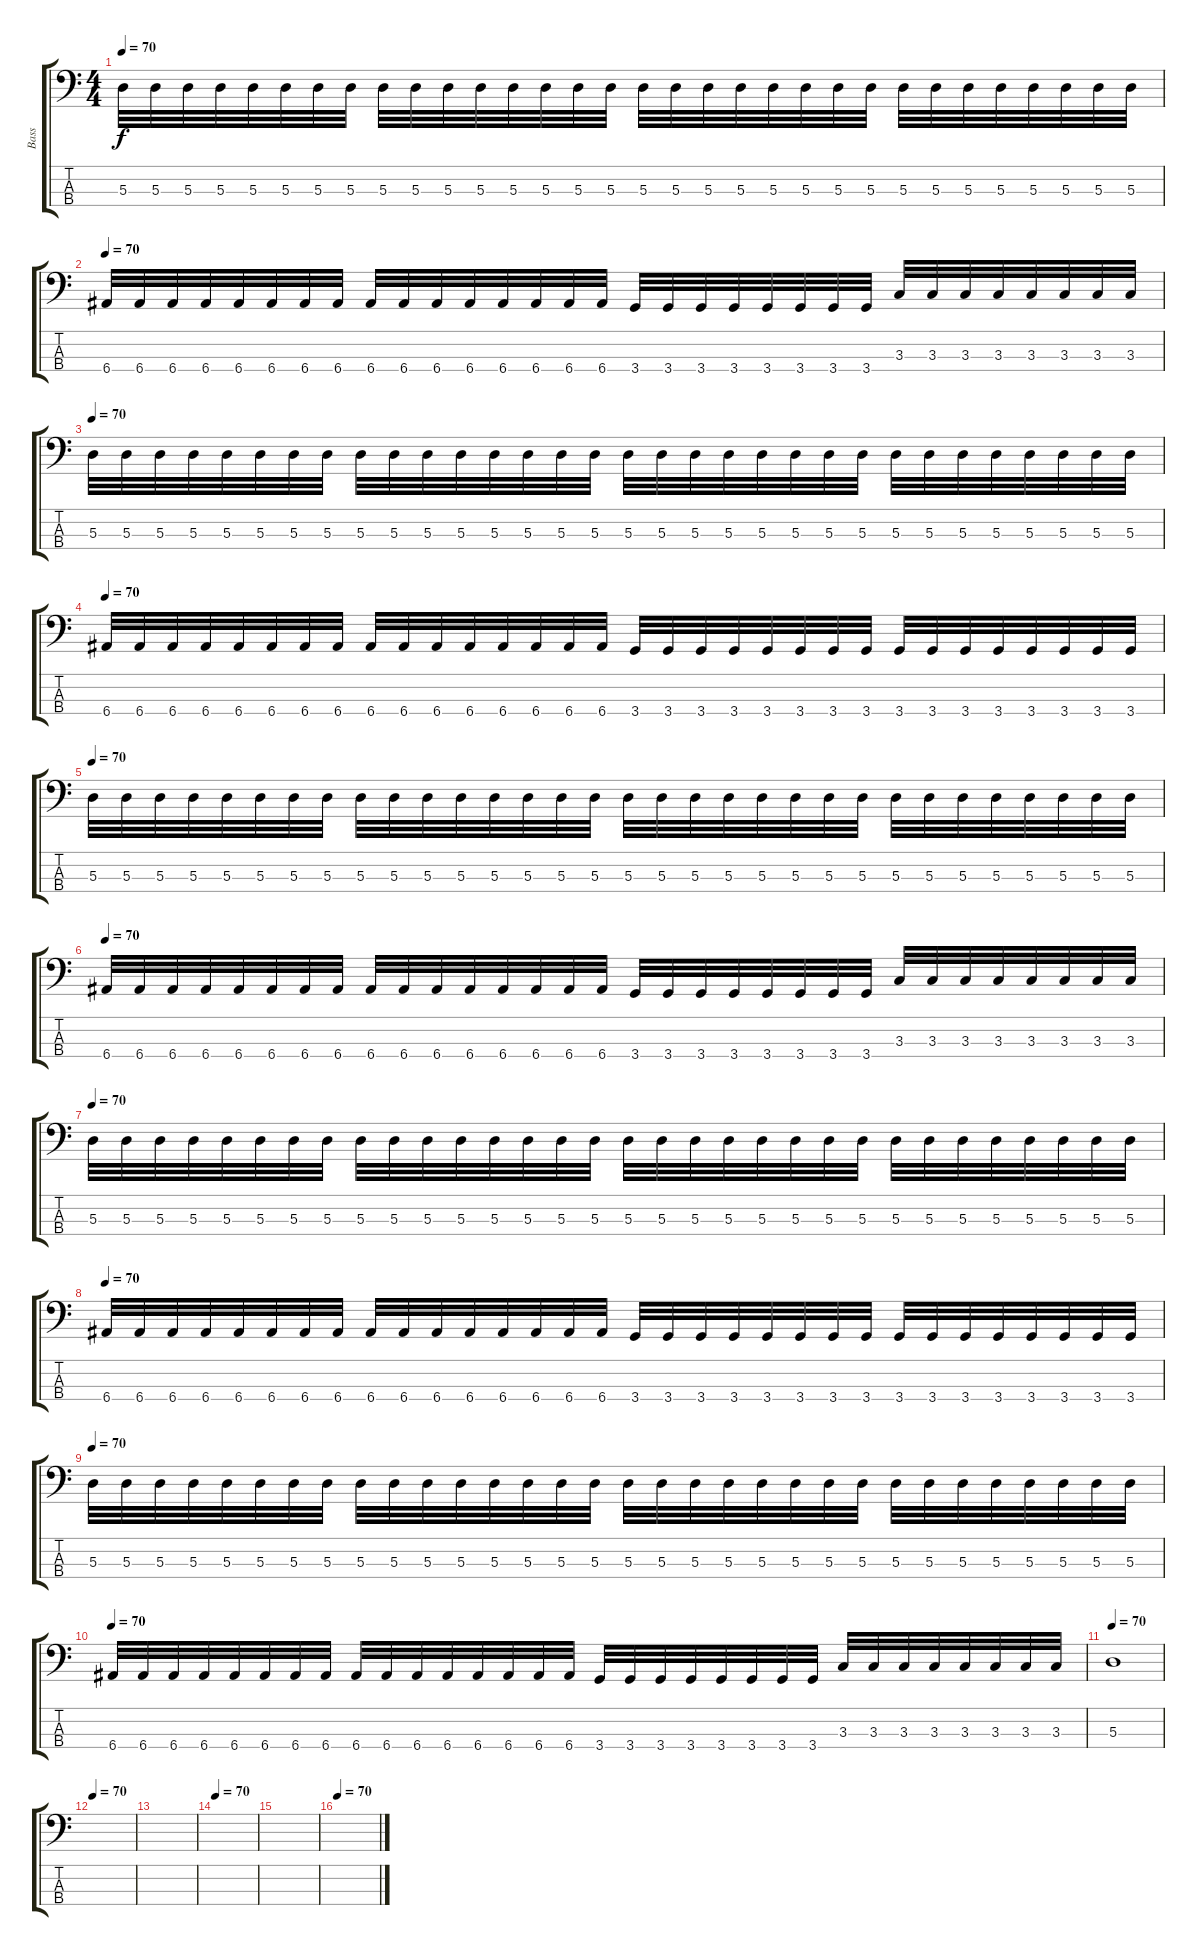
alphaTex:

\track ("Bass" "Bass") {instrument electricbassfinger}
\staff {score tabs}
\tuning (G2 D2 A1 E1) {hide}
\ts (4 4)
\tempo 70
\clef f4
\ks c
5.3.32{dy f} 5.3.32 5.3.32 5.3.32 5.3.32 5.3.32 5.3.32 5.3.32 5.3.32 5.3.32 5.3.32 5.3.32 5.3.32 5.3.32 5.3.32 5.3.32 5.3.32 5.3.32 5.3.32 5.3.32 5.3.32 5.3.32 5.3.32 5.3.32 5.3.32 5.3.32 5.3.32 5.3.32 5.3.32 5.3.32 5.3.32 5.3.32 |
\tempo 70
6.4.32 6.4.32 6.4.32 6.4.32 6.4.32 6.4.32 6.4.32 6.4.32 6.4.32 6.4.32 6.4.32 6.4.32 6.4.32 6.4.32 6.4.32 6.4.32 3.4.32 3.4.32 3.4.32 3.4.32 3.4.32 3.4.32 3.4.32 3.4.32 3.3.32 3.3.32 3.3.32 3.3.32 3.3.32 3.3.32 3.3.32 3.3.32 |
\tempo 70
5.3.32 5.3.32 5.3.32 5.3.32 5.3.32 5.3.32 5.3.32 5.3.32 5.3.32 5.3.32 5.3.32 5.3.32 5.3.32 5.3.32 5.3.32 5.3.32 5.3.32 5.3.32 5.3.32 5.3.32 5.3.32 5.3.32 5.3.32 5.3.32 5.3.32 5.3.32 5.3.32 5.3.32 5.3.32 5.3.32 5.3.32 5.3.32 |
\tempo 70
6.4.32 6.4.32 6.4.32 6.4.32 6.4.32 6.4.32 6.4.32 6.4.32 6.4.32 6.4.32 6.4.32 6.4.32 6.4.32 6.4.32 6.4.32 6.4.32 3.4.32 3.4.32 3.4.32 3.4.32 3.4.32 3.4.32 3.4.32 3.4.32 3.4.32 3.4.32 3.4.32 3.4.32 3.4.32 3.4.32 3.4.32 3.4.32 |
\tempo 70
5.3.32 5.3.32 5.3.32 5.3.32 5.3.32 5.3.32 5.3.32 5.3.32 5.3.32 5.3.32 5.3.32 5.3.32 5.3.32 5.3.32 5.3.32 5.3.32 5.3.32 5.3.32 5.3.32 5.3.32 5.3.32 5.3.32 5.3.32 5.3.32 5.3.32 5.3.32 5.3.32 5.3.32 5.3.32 5.3.32 5.3.32 5.3.32 |
\tempo 70
6.4.32 6.4.32 6.4.32 6.4.32 6.4.32 6.4.32 6.4.32 6.4.32 6.4.32 6.4.32 6.4.32 6.4.32 6.4.32 6.4.32 6.4.32 6.4.32 3.4.32 3.4.32 3.4.32 3.4.32 3.4.32 3.4.32 3.4.32 3.4.32 3.3.32 3.3.32 3.3.32 3.3.32 3.3.32 3.3.32 3.3.32 3.3.32 |
\tempo 70
5.3.32 5.3.32 5.3.32 5.3.32 5.3.32 5.3.32 5.3.32 5.3.32 5.3.32 5.3.32 5.3.32 5.3.32 5.3.32 5.3.32 5.3.32 5.3.32 5.3.32 5.3.32 5.3.32 5.3.32 5.3.32 5.3.32 5.3.32 5.3.32 5.3.32 5.3.32 5.3.32 5.3.32 5.3.32 5.3.32 5.3.32 5.3.32 |
\tempo 70
6.4.32 6.4.32 6.4.32 6.4.32 6.4.32 6.4.32 6.4.32 6.4.32 6.4.32 6.4.32 6.4.32 6.4.32 6.4.32 6.4.32 6.4.32 6.4.32 3.4.32 3.4.32 3.4.32 3.4.32 3.4.32 3.4.32 3.4.32 3.4.32 3.4.32 3.4.32 3.4.32 3.4.32 3.4.32 3.4.32 3.4.32 3.4.32 |
\tempo 70
5.3.32 5.3.32 5.3.32 5.3.32 5.3.32 5.3.32 5.3.32 5.3.32 5.3.32 5.3.32 5.3.32 5.3.32 5.3.32 5.3.32 5.3.32 5.3.32 5.3.32 5.3.32 5.3.32 5.3.32 5.3.32 5.3.32 5.3.32 5.3.32 5.3.32 5.3.32 5.3.32 5.3.32 5.3.32 5.3.32 5.3.32 5.3.32 |
\tempo 70
6.4.32 6.4.32 6.4.32 6.4.32 6.4.32 6.4.32 6.4.32 6.4.32 6.4.32 6.4.32 6.4.32 6.4.32 6.4.32 6.4.32 6.4.32 6.4.32 3.4.32 3.4.32 3.4.32 3.4.32 3.4.32 3.4.32 3.4.32 3.4.32 3.3.32 3.3.32 3.3.32 3.3.32 3.3.32 3.3.32 3.3.32 3.3.32 |
\tempo 70
5.3.1 |
\tempo 70
|
|
\tempo 70
|
|
\tempo 70
